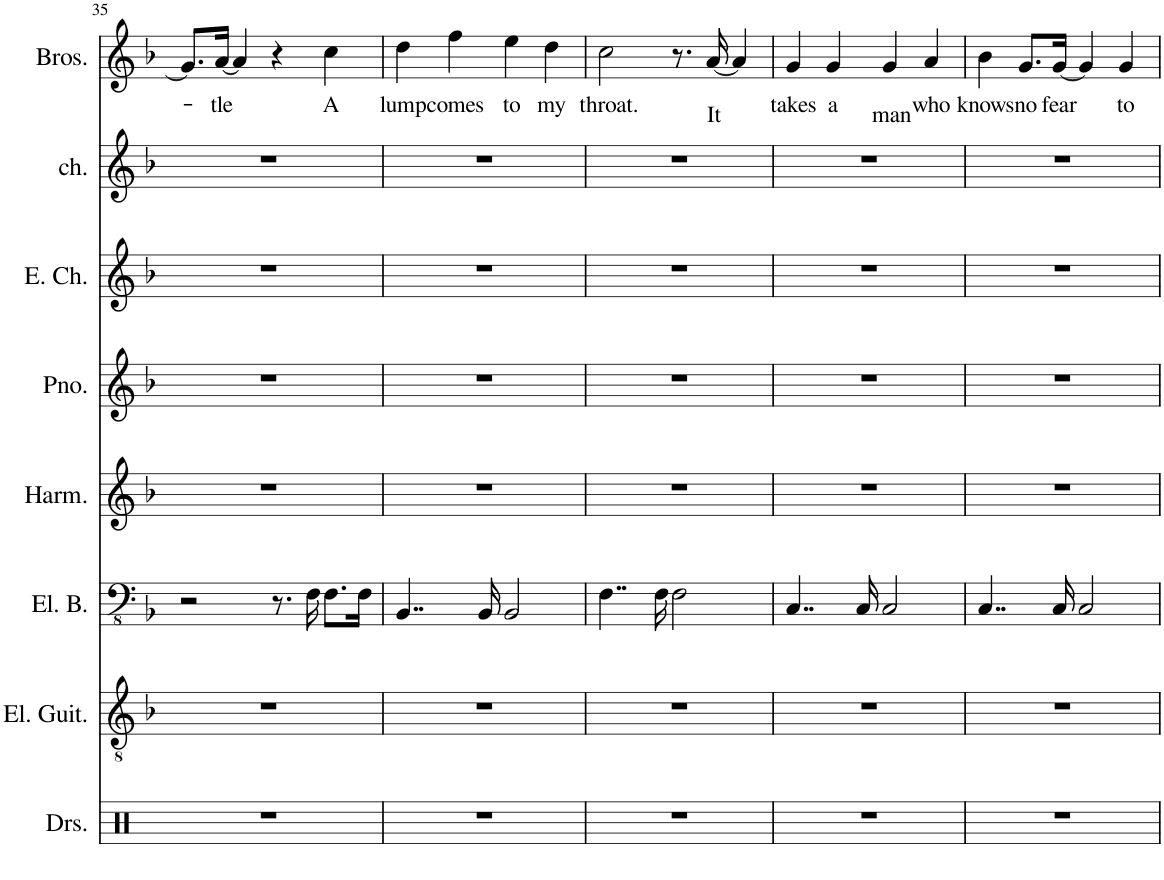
**kern	**kern	**kern	**kern	**kern	**kern	**kern	**kern	**text
*part8	*part7	*part6	*part5	*part4	*part3	*part2	*part1	*part1
*staff8	*staff7	*staff6	*staff5	*staff4	*staff3	*staff2	*staff1	*staff1
*I"Drumset	*I"Electric Guitar	*I"Electric Bass	*I"Harmonica	*I"Piano	*I"Electric Choir	*I"Chorus	*I"Brothers	*
*I'Drs.	*I'El. Guit.	*I'El. B.	*I'Harm.	*I'Pno.	*I'E. Ch.	*I'ch.	*I'Bros.	*
!!LO:PB:g=z
*clefX	*clefGv2	*clefFv4	*clefG2	*clefG2	*clefG2	*clefG2	*clefG2	*
*k[]	*k[b-]	*k[b-]	*k[b-]	*k[b-]	*k[b-]	*k[b-]	*k[b-]	*
*M4/4	*M4/4	*M4/4	*M4/4	*M4/4	*M4/4	*M4/4	*M4/4	*
=35	=35	=35	=35	=35	=35	=35	=35	=35
1r	1r	2r	1r	1r	1r	1r	8.g/L]	.
!	!	!	!	!	!	!	!	!LO:LY:b
.	.	.	.	.	.	.	[16a/Jk	-tle
.	.	.	.	.	.	.	4a/]	.
.	.	8.r	.	.	.	.	4r	.
.	.	16FF\	.	.	.	.	.	.
!	!	!	!	!	!	!	!	!LO:LY:b
.	.	8.FF\L	.	.	.	.	4cc\	A
.	.	16FF\Jk	.	.	.	.	.	.
=36	=36	=36	=36	=36	=36	=36	=36	=36
!	!	!	!	!	!	!	!	!LO:LY:b
1r	1r	4..BBB-/	1r	1r	1r	1r	4dd\	lump
!	!	!	!	!	!	!	!	!LO:LY:b
.	.	.	.	.	.	.	4ff\	comes
.	.	16BBB-/	.	.	.	.	.	.
!	!	!	!	!	!	!	!	!LO:LY:b
.	.	2BBB-/	.	.	.	.	4ee\	to
!	!	!	!	!	!	!	!	!LO:LY:b
.	.	.	.	.	.	.	4dd\	my
=37	=37	=37	=37	=37	=37	=37	=37	=37
!	!	!	!	!	!	!	!	!LO:LY:b
1r	1r	4..FF\	1r	1r	1r	1r	2cc\	throat.
.	.	16FF\	.	.	.	.	.	.
.	.	2FF\	.	.	.	.	8.r	.
!	!	!	!	!	!	!	!	!LO:LY:b
.	.	.	.	.	.	.	[16a/	It
.	.	.	.	.	.	.	4a/]	.
=38	=38	=38	=38	=38	=38	=38	=38	=38
!	!	!	!	!	!	!	!	!LO:LY:b
1r	1r	4..CC/	1r	1r	1r	1r	4g/	takes
!	!	!	!	!	!	!	!	!LO:LY:b
.	.	.	.	.	.	.	4g/	a
.	.	16CC/	.	.	.	.	.	.
!	!	!	!	!	!	!	!	!LO:LY:b
.	.	2CC/	.	.	.	.	4g/	man
!	!	!	!	!	!	!	!	!LO:LY:b
.	.	.	.	.	.	.	4a/	who
=39	=39	=39	=39	=39	=39	=39	=39	=39
!	!	!	!	!	!	!	!	!LO:LY:b
1r	1r	4..CC/	1r	1r	1r	1r	4b-\	knows
!	!	!	!	!	!	!	!	!LO:LY:b
.	.	.	.	.	.	.	8.g/L	no
!	!	!	!	!	!	!	!	!LO:LY:b
.	.	16CC/	.	.	.	.	[16g/Jk	fear
.	.	2CC/	.	.	.	.	4g/]	.
!	!	!	!	!	!	!	!	!LO:LY:b
.	.	.	.	.	.	.	4g/	to
=	=	=	=	=	=	=	=	=
*-	*-	*-	*-	*-	*-	*-	*-	*-
